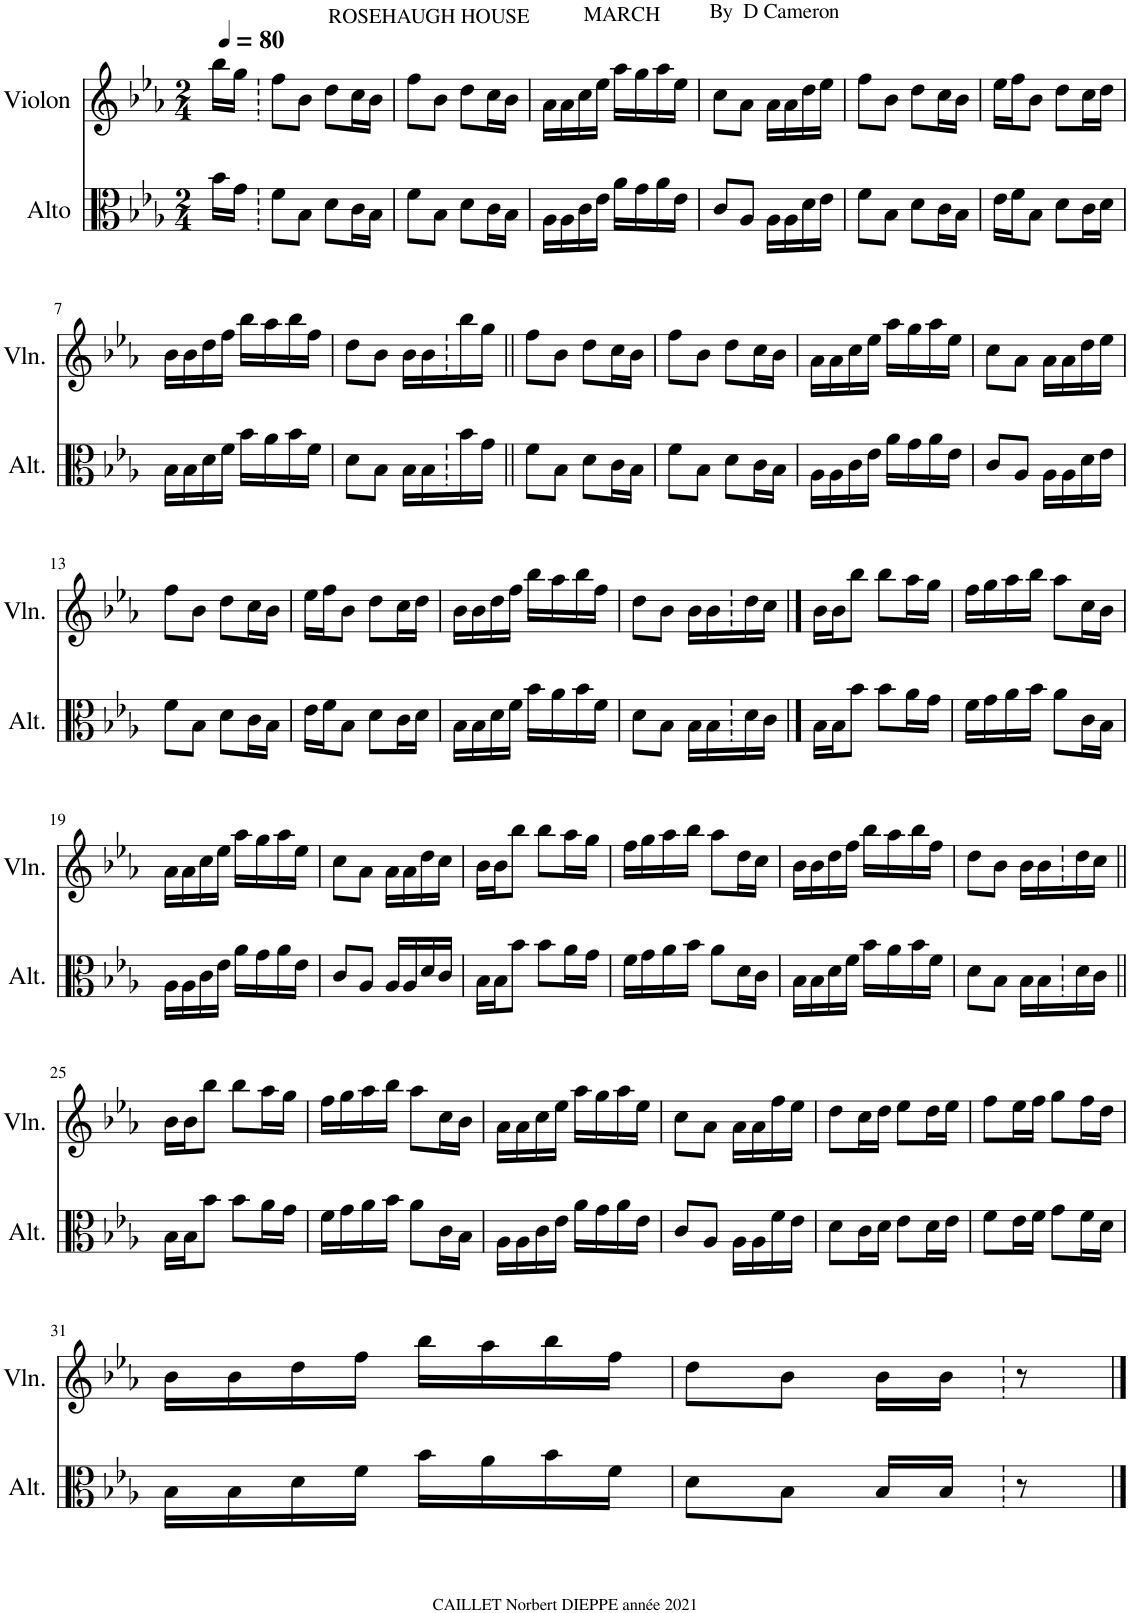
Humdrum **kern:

**kern	**kern
*part2	*part1
*staff2	*staff1
*I"Alto	*I"Violon
*I'Alt.	*I'Vln.
*clefC3	*clefG2
*k[b-e-a-]	*k[b-e-a-]
*M2/4	*M2/4
*MM80	*MM80
=	=
16b-\LL	16bb-\LL
16g\JJ	16gg\JJ
=1	=1
8f\L	8ff\L
8B-\J	8b-\J
8d\L	8dd\L
16c\L	16cc\L
16B-\JJ	16b-\JJ
=2	=2
!	!LO:TX:a:t=ROSEHAUGH HOUSE
8f\L	8ff\L
8B-\J	8b-\J
8d\L	8dd\L
16c\L	16cc\L
16B-\JJ	16b-\JJ
=3	=3
16A-\LL	16a-\LL
16A-\	16a-\
16c\	16cc\
16e-\JJ	16ee-\JJ
!	!LO:TX:a:t=MARCH
16a-\LL	16aa-\LL
16g\	16gg\
16a-\	16aa-\
16e-\JJ	16ee-\JJ
=4	=4
!	!LO:TX:a:t=By  D Cameron
8c/L	8cc\L
8A-/J	8a-\J
16A-\LL	16a-\LL
16A-\	16a-\
16d\	16dd\
16e-\JJ	16ee-\JJ
=5	=5
8f\L	8ff\L
8B-\J	8b-\J
8d\L	8dd\L
16c\L	16cc\L
16B-\JJ	16b-\JJ
=6	=6
16e-\LL	16ee-\LL
16f\J	16ff\J
8B-\J	8b-\J
8d\L	8dd\L
16c\L	16cc\L
16d\JJ	16dd\JJ
!!LO:LB:g=z
=7	=7
16B-\LL	16b-\LL
16B-\	16b-\
16d\	16dd\
16f\JJ	16ff\JJ
16b-\LL	16bb-\LL
16a-\	16aa-\
16b-\	16bb-\
16f\JJ	16ff\JJ
=8	=8
8d\L	8dd\L
8B-\J	8b-\J
16B-\LL	16b-\LL
16B-\	16b-\
16b-\	16bb-\
16g\JJ	16gg\JJ
=9||	=9||
8f\L	8ff\L
8B-\J	8b-\J
8d\L	8dd\L
16c\L	16cc\L
16B-\JJ	16b-\JJ
=10	=10
8f\L	8ff\L
8B-\J	8b-\J
8d\L	8dd\L
16c\L	16cc\L
16B-\JJ	16b-\JJ
=11	=11
16A-\LL	16a-\LL
16A-\	16a-\
16c\	16cc\
16e-\JJ	16ee-\JJ
16a-\LL	16aa-\LL
16g\	16gg\
16a-\	16aa-\
16e-\JJ	16ee-\JJ
=12	=12
8c/L	8cc\L
8A-/J	8a-\J
16A-\LL	16a-\LL
16A-\	16a-\
16d\	16dd\
16e-\JJ	16ee-\JJ
!!LO:LB:g=z
=13	=13
8f\L	8ff\L
8B-\J	8b-\J
8d\L	8dd\L
16c\L	16cc\L
16B-\JJ	16b-\JJ
=14	=14
16e-\LL	16ee-\LL
16f\J	16ff\J
8B-\J	8b-\J
8d\L	8dd\L
16c\L	16cc\L
16d\JJ	16dd\JJ
=15	=15
16B-\LL	16b-\LL
16B-\	16b-\
16d\	16dd\
16f\JJ	16ff\JJ
16b-\LL	16bb-\LL
16a-\	16aa-\
16b-\	16bb-\
16f\JJ	16ff\JJ
=16	=16
8d\L	8dd\L
8B-\J	8b-\J
16B-\LL	16b-\LL
16B-\	16b-\
16d\	16dd\
16c\JJ	16cc\JJ
==17	==17
16B-\LL	16b-\LL
16B-\J	16b-\J
8b-\J	8bb-\J
8b-\L	8bb-\L
16a-\L	16aa-\L
16g\JJ	16gg\JJ
=18	=18
16f\LL	16ff\LL
16g\	16gg\
16a-\	16aa-\
16b-\JJ	16bb-\JJ
8a-\L	8aa-\L
16c\L	16cc\L
16B-\JJ	16b-\JJ
!!LO:LB:g=z
=19	=19
16A-\LL	16a-\LL
16A-\	16a-\
16c\	16cc\
16e-\JJ	16ee-\JJ
16a-\LL	16aa-\LL
16g\	16gg\
16a-\	16aa-\
16e-\JJ	16ee-\JJ
=20	=20
8c/L	8cc\L
8A-/J	8a-\J
16A-/LL	16a-\LL
16A-/	16a-\
16d/	16dd\
16c/JJ	16cc\JJ
=21	=21
16B-\LL	16b-\LL
16B-\J	16b-\J
8b-\J	8bb-\J
8b-\L	8bb-\L
16a-\L	16aa-\L
16g\JJ	16gg\JJ
=22	=22
16f\LL	16ff\LL
16g\	16gg\
16a-\	16aa-\
16b-\JJ	16bb-\JJ
8a-\L	8aa-\L
16d\L	16dd\L
16c\JJ	16cc\JJ
=23	=23
16B-\LL	16b-\LL
16B-\	16b-\
16d\	16dd\
16f\JJ	16ff\JJ
16b-\LL	16bb-\LL
16a-\	16aa-\
16b-\	16bb-\
16f\JJ	16ff\JJ
=24	=24
8d\L	8dd\L
8B-\J	8b-\J
16B-\LL	16b-\LL
16B-\	16b-\
16d\	16dd\
16c\JJ	16cc\JJ
!!LO:LB:g=z
=25||	=25||
16B-\LL	16b-\LL
16B-\J	16b-\J
8b-\J	8bb-\J
8b-\L	8bb-\L
16a-\L	16aa-\L
16g\JJ	16gg\JJ
=26	=26
16f\LL	16ff\LL
16g\	16gg\
16a-\	16aa-\
16b-\JJ	16bb-\JJ
8a-\L	8aa-\L
16c\L	16cc\L
16B-\JJ	16b-\JJ
=27	=27
16A-\LL	16a-\LL
16A-\	16a-\
16c\	16cc\
16e-\JJ	16ee-\JJ
16a-\LL	16aa-\LL
16g\	16gg\
16a-\	16aa-\
16e-\JJ	16ee-\JJ
=28	=28
8c/L	8cc\L
8A-/J	8a-\J
16A-\LL	16a-\LL
16A-\	16a-\
16f\	16ff\
16e-\JJ	16ee-\JJ
=29	=29
8d\L	8dd\L
16c\L	16cc\L
16d\JJ	16dd\JJ
8e-\L	8ee-\L
16d\L	16dd\L
16e-\JJ	16ee-\JJ
=30	=30
8f\L	8ff\L
16e-\L	16ee-\L
16f\JJ	16ff\JJ
8g\L	8gg\L
16f\L	16ff\L
16d\JJ	16dd\JJ
!!LO:LB:g=z
=31	=31
16B-\LL	16b-\LL
16B-\	16b-\
16d\	16dd\
16f\JJ	16ff\JJ
16b-\LL	16bb-\LL
16a-\	16aa-\
16b-\	16bb-\
16f\JJ	16ff\JJ
=32	=32
8d\L	8dd\L
8B-\J	8b-\J
16B-/LL	16b-\LL
16B-/JJ	16b-\JJ
8r	8r
==	==
*-	*-
